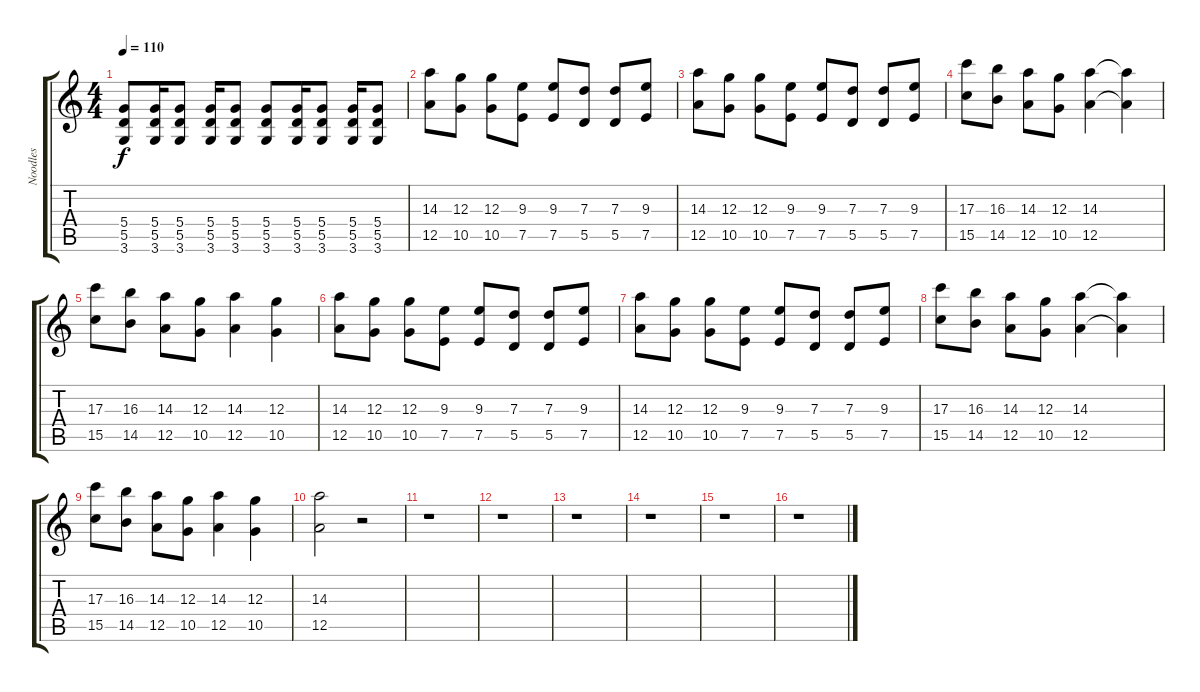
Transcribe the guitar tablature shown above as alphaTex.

\track ("Noodles" "Noodles") {instrument distortionguitar}
\staff {score tabs}
\tuning (E4 B3 G3 D3 A2 E2) {hide}
\ts (4 4)
\tempo 110
\clef g2
\ks c
(5.4 5.5 3.6).8{dy f} (5.4 5.5 3.6).16 (5.4 5.5 3.6).8 (5.4 5.5 3.6).16 (5.4 5.5 3.6).8 (5.4 5.5 3.6).8 (5.4 5.5 3.6).16 (5.4 5.5 3.6).8 (5.4 5.5 3.6).16 (5.4 5.5 3.6).8 |
(14.3 12.5).8 (12.3 10.5).8 (12.3 10.5).8 (9.3 7.5).8 (9.3 7.5).8 (7.3 5.5).8 (7.3 5.5).8 (9.3 7.5).8 |
(14.3 12.5).8 (12.3 10.5).8 (12.3 10.5).8 (9.3 7.5).8 (9.3 7.5).8 (7.3 5.5).8 (7.3 5.5).8 (9.3 7.5).8 |
(17.3 15.5).8 (16.3 14.5).8 (14.3 12.5).8 (12.3 10.5).8 (14.3 12.5).4 (14.3{t} 12.5{t}).4 |
(17.3 15.5).8 (16.3 14.5).8 (14.3 12.5).8 (12.3 10.5).8 (14.3 12.5).4 (12.3 10.5).4 |
(14.3 12.5).8 (12.3 10.5).8 (12.3 10.5).8 (9.3 7.5).8 (9.3 7.5).8 (7.3 5.5).8 (7.3 5.5).8 (9.3 7.5).8 |
(14.3 12.5).8 (12.3 10.5).8 (12.3 10.5).8 (9.3 7.5).8 (9.3 7.5).8 (7.3 5.5).8 (7.3 5.5).8 (9.3 7.5).8 |
(17.3 15.5).8 (16.3 14.5).8 (14.3 12.5).8 (12.3 10.5).8 (14.3 12.5).4 (14.3{t} 12.5{t}).4 |
(17.3 15.5).8 (16.3 14.5).8 (14.3 12.5).8 (12.3 10.5).8 (14.3 12.5).4 (12.3 10.5).4 |
(14.3 12.5).2 r.2 |
r.1 |
r.1 |
r.1 |
r.1 |
r.1 |
r.1
